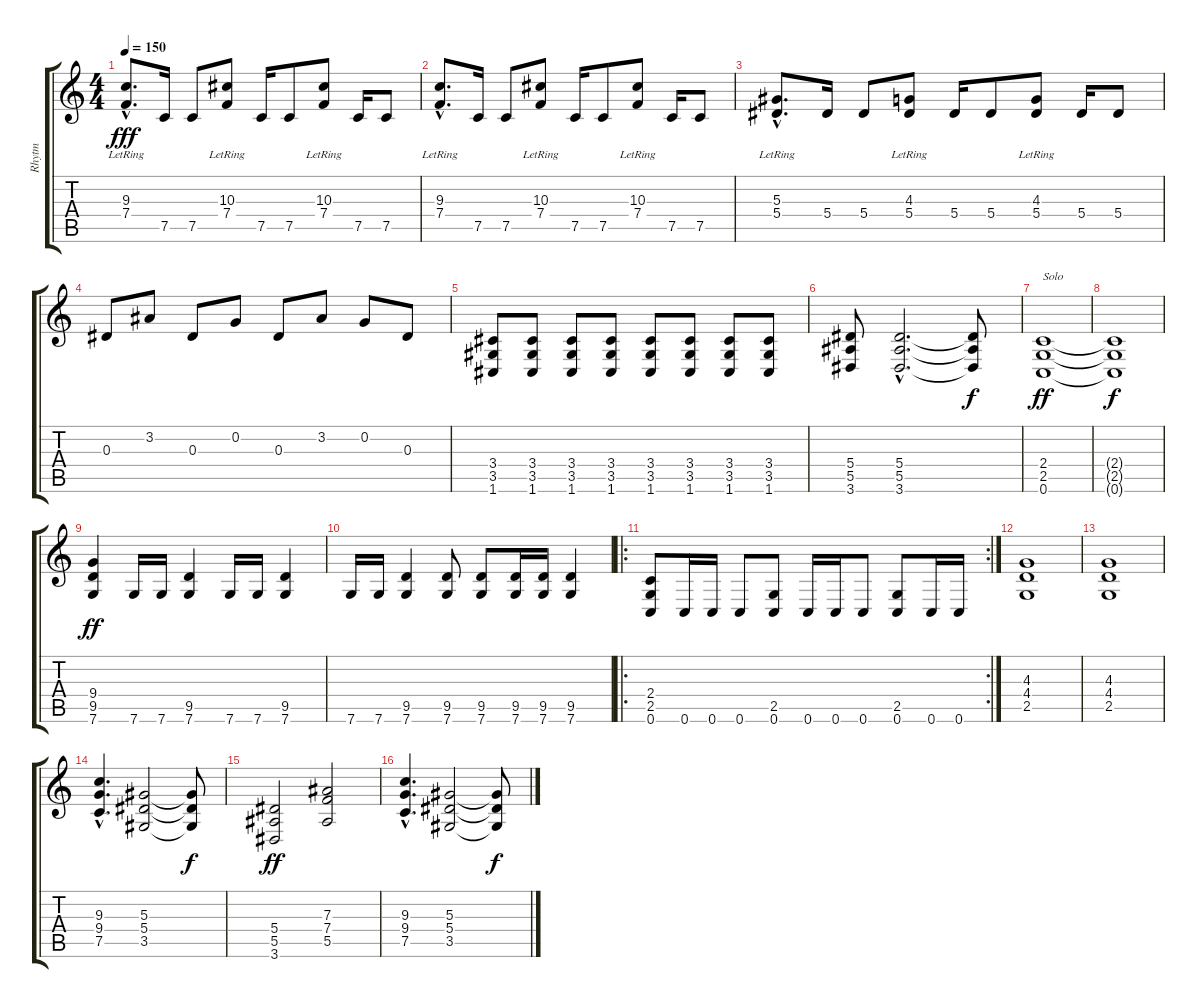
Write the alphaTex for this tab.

\track ("Rhytm" "Rhytm") {instrument distortionguitar}
\staff {score tabs}
\tuning (C4 G3 Eb3 Bb2 F2 C2) {hide}
\ts (4 4)
\tempo 150
\clef g2
\ks c
(9.3{hac lr} 7.4{hac lr}).8{d dy fff volume 14} 7.5.16 7.5.8 (10.3{lr} 7.4{lr}).8 7.5.16 7.5.8 (10.3{lr} 7.4{lr}).8 7.5.16 7.5.8 |
(9.3{hac lr} 7.4{hac lr}).8{d} 7.5.16 7.5.8 (10.3{lr} 7.4{lr}).8 7.5.16 7.5.8 (10.3{lr} 7.4{lr}).8 7.5.16 7.5.8 |
(5.3{hac lr} 5.4{hac lr}).8{d} 5.4.16 5.4.8 (4.3{lr} 5.4{lr}).8 5.4.16 5.4.8 (4.3{lr} 5.4{lr}).8 5.4.16 5.4.8 |
0.3.8 3.2.8 0.3.8 0.2.8 0.3.8 3.2.8 0.2.8 0.3.8 |
(3.4 3.5 1.6).8 (3.4 3.5 1.6).8 (3.4 3.5 1.6).8 (3.4 3.5 1.6).8 (3.4 3.5 1.6).8 (3.4 3.5 1.6).8 (3.4 3.5 1.6).8 (3.4 3.5 1.6).8 |
(5.4 5.5 3.6).8 (5.4{hac} 5.5{hac} 3.6{hac}).2{d} (5.4{t} 5.5{t} 3.6{t}).8{dy f} |
(2.4 2.5 0.6).1{txt "Solo" dy ff} |
(2.4{t} 2.5{t} 0.6{t}).1{dy f} |
(9.4 9.5 7.6).4{dy ff} 7.6.16 7.6.16 (9.5 7.6).4 7.6.16 7.6.16 (9.5 7.6).4 |
7.6.16 7.6.16 (9.5 7.6).4 (9.5 7.6).8 (9.5 7.6).8 (9.5 7.6).16 (9.5 7.6).16 (9.5 7.6).4 |
\ro
\rc 2
(2.4 2.5 0.6).8 0.6.16 0.6.16 0.6.8 (2.5 0.6).8 0.6.16 0.6.16 0.6.8 (2.5 0.6).8 0.6.16 0.6.16 |
(4.3 4.4 2.5).1 |
(4.3 4.4 2.5).1 |
(9.3{hac} 9.4{hac} 7.5{hac}).4{d} (5.3 5.4 3.5).2 (5.3{t} 5.4{t} 3.5{t}).8{dy f} |
(5.4 5.5 3.6).2{dy ff} (7.3 7.4 5.5).2 |
(9.3{hac} 9.4{hac} 7.5{hac}).4{d} (5.3 5.4 3.5).2 (5.3{t} 5.4{t} 3.5{t}).8{dy f}
